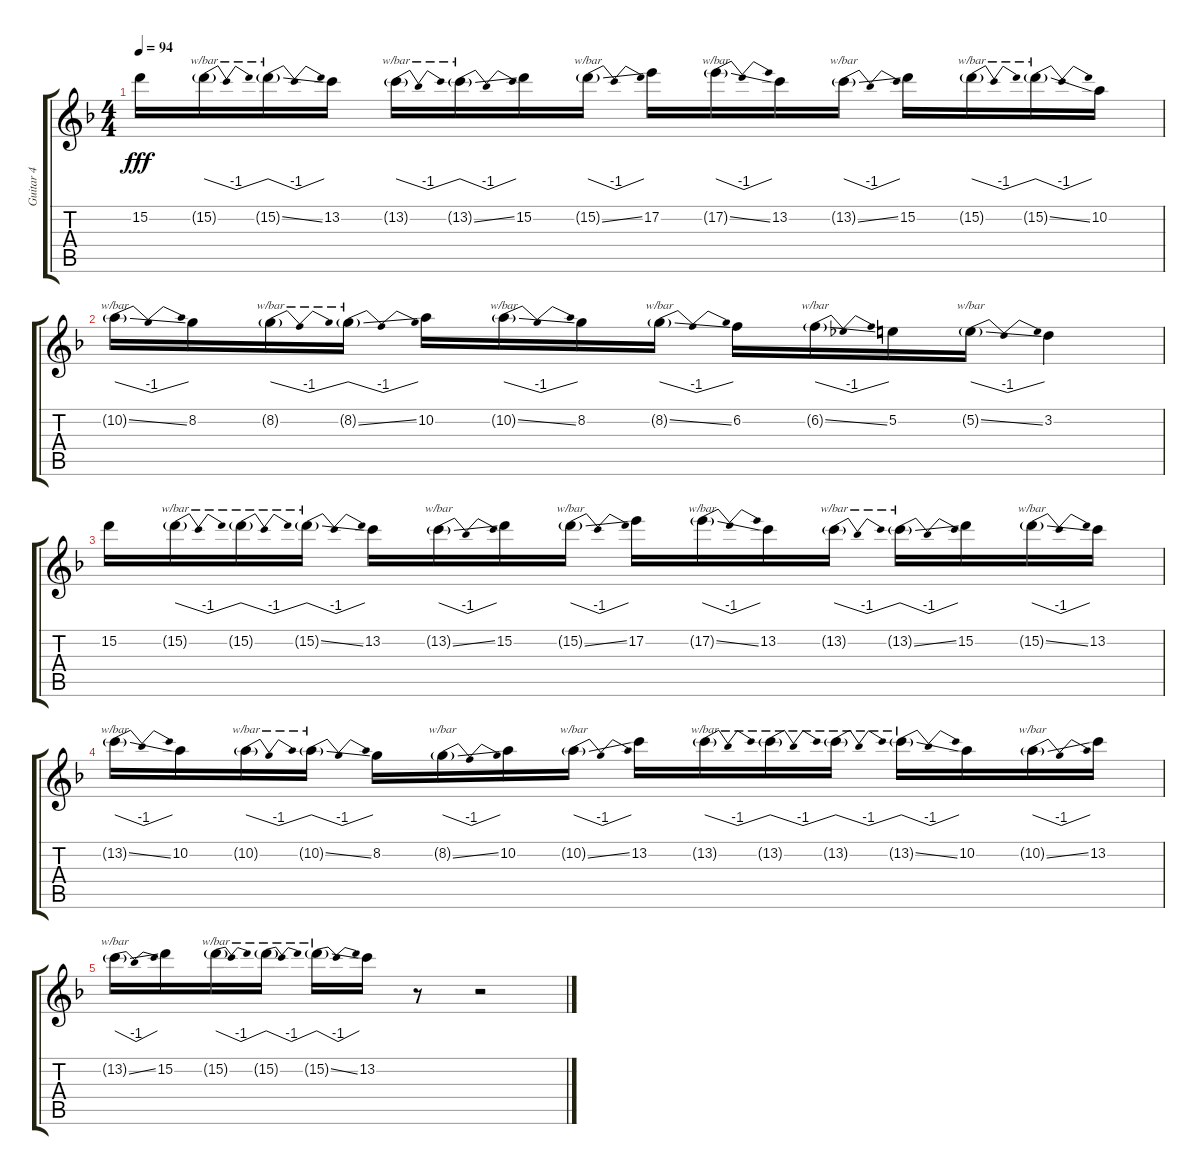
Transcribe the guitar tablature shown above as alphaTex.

\track ("Guitar 4" "Guitar 4") {instrument distortionguitar}
\staff {score tabs}
\tuning (E4 B3 G3 D3 A2 E2) {hide}
\ts (4 4)
\tempo 94
\clef g2
\ks f
15.2.16{dy fff} 15.2{g}.16{tbe (dip default 0 0 30 -4 60 0)} 15.2{ss g}.16{tbe (dip default 0 0 30 -4 60 0)} 13.2.16 13.2{g}.16{tbe (dip default 0 0 30 -4 60 0)} 13.2{ss g}.16{tbe (dip default 0 0 30 -4 60 0)} 15.2.16 15.2{ss g}.16{tbe (dip default 0 0 30 -4 60 0)} 17.2.16 17.2{ss g}.16{tbe (dip default 0 0 30 -4 60 0)} 13.2.16 13.2{ss g}.16{tbe (dip default 0 0 30 -4 60 0)} 15.2.16 15.2{g}.16{tbe (dip default 0 0 30 -4 60 0)} 15.2{ss g}.16{tbe (dip default 0 0 30 -4 60 0)} 10.2.16 |
10.2{ss g}.16{tbe (dip default 0 0 30 -4 60 0)} 8.2.16 8.2{g}.16{tbe (dip default 0 0 30 -4 60 0)} 8.2{ss g}.16{tbe (dip default 0 0 30 -4 60 0)} 10.2.16 10.2{ss g}.16{tbe (dip default 0 0 30 -4 60 0)} 8.2.16 8.2{ss g}.16{tbe (dip default 0 0 30 -4 60 0)} 6.2.16 6.2{ss g}.16{tbe (dip default 0 0 30 -4 60 0)} 5.2.16 5.2{ss g}.16{tbe (dip default 0 0 30 -4 60 0)} 3.2.4 |
15.2.16{volume 0} 15.2{g}.16{tbe (dip default 0 0 30 -4 60 0)} 15.2{g}.16{tbe (dip default 0 0 30 -4 60 0)} 15.2{ss g}.16{tbe (dip default 0 0 30 -4 60 0)} 13.2.16 13.2{ss g}.16{tbe (dip default 0 0 30 -4 60 0)} 15.2.16 15.2{ss g}.16{tbe (dip default 0 0 30 -4 60 0)} 17.2.16 17.2{ss g}.16{tbe (dip default 0 0 30 -4 60 0)} 13.2.16 13.2{g}.16{tbe (dip default 0 0 30 -4 60 0)} 13.2{ss g}.16{tbe (dip default 0 0 30 -4 60 0)} 15.2.16 15.2{ss g}.16{tbe (dip default 0 0 30 -4 60 0)} 13.2.16 |
13.2{ss g}.16{tbe (dip default 0 0 30 -4 60 0)} 10.2.16 10.2{g}.16{tbe (dip default 0 0 30 -4 60 0)} 10.2{ss g}.16{tbe (dip default 0 0 30 -4 60 0)} 8.2.16 8.2{ss g}.16{tbe (dip default 0 0 30 -4 60 0)} 10.2.16 10.2{ss g}.16{tbe (dip default 0 0 30 -4 60 0)} 13.2.16 13.2{g}.16{tbe (dip default 0 0 30 -4 60 0)} 13.2{g}.16{tbe (dip default 0 0 30 -4 60 0)} 13.2{g}.16{tbe (dip default 0 0 30 -4 60 0)} 13.2{ss g}.16{tbe (dip default 0 0 30 -4 60 0)} 10.2.16 10.2{ss g}.16{tbe (dip default 0 0 30 -4 60 0)} 13.2.16 |
13.2{ss g}.16{tbe (dip default 0 0 30 -4 60 0)} 15.2.16 15.2{g}.16{tbe (dip default 0 0 30 -4 60 0)} 15.2{g}.16{tbe (dip default 0 0 30 -4 60 0)} 15.2{ss g}.16{tbe (dip default 0 0 30 -4 60 0)} 13.2.16 r.8 r.2
